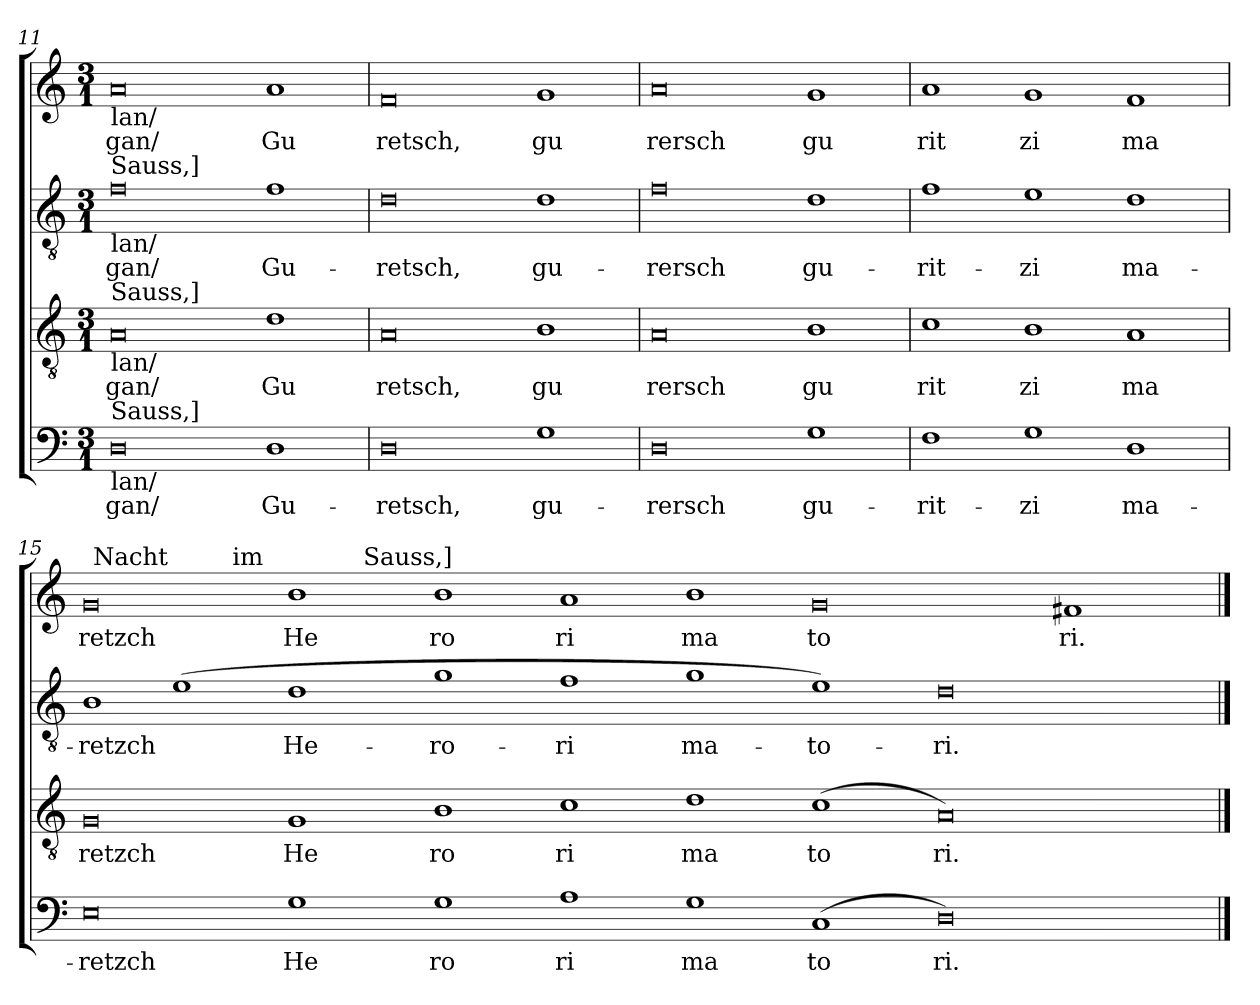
**kern	**text	**kern	**text	**kern	**text	**kern	**text
*part4	*part4	*part3	*part3	*part2	*part2	*part1	*part1
*staff4	*staff4	*staff3	*staff3	*staff2	*staff2	*staff1	*staff1
*clefF4	*	*clefGv2	*	*clefGv2	*	*clefG2	*
*k[]	*	*k[]	*	*k[]	*	*k[]	*
*C:	*	*C:	*	*C:	*	*C:	*
*M3/1	*	*M3/1	*	*M3/1	*	*M3/1	*
=11	=11	=11	=11	=11	=11	=11	=11
!	!	!	!	!	!	!LO:TX:b:t=lan/	!
!	!	!	!	!LO:TX:b:t=lan/	!	!	!
!	!	!	!	!LO:TX:a:t=Sauss,]	!	!	!
!	!	!LO:TX:b:t=lan/	!	!	!	!	!
!	!	!LO:TX:a:t=Sauss,]	!	!	!	!	!
!LO:TX:b:t=lan/	!	!	!	!	!	!	!
!LO:TX:a:t=Sauss,]	!	!	!	!	!	!	!
!	!LO:LY:b	!	!LO:LY:b	!	!LO:LY:b	!	!LO:LY:b
0D	gan/	0A	gan/	0f	gan/	0a	gan/
!	!LO:LY:b	!	!LO:LY:b	!	!LO:LY:b	!	!LO:LY:b
1D	Gu-	1d	Gu	1f	Gu-	1a	Gu
=12	=12	=12	=12	=12	=12	=12	=12
!	!LO:LY:b	!	!LO:LY:b	!	!LO:LY:b	!	!LO:LY:b
0D	-retsch,	0A	retsch,	0d	-retsch,	0f	retsch,
!	!LO:LY:b	!	!LO:LY:b	!	!LO:LY:b	!	!LO:LY:b
1G	gu-	1B	gu	1d	gu-	1g	gu
=13	=13	=13	=13	=13	=13	=13	=13
!	!LO:LY:b	!	!LO:LY:b	!	!LO:LY:b	!	!LO:LY:b
0D	-rersch	0A	rersch	0f	-rersch	0a	rersch
!	!LO:LY:b	!	!LO:LY:b	!	!LO:LY:b	!	!LO:LY:b
1G	gu-	1B	gu	1d	gu-	1g	gu
=14	=14	=14	=14	=14	=14	=14	=14
!	!LO:LY:b	!	!LO:LY:b	!	!LO:LY:b	!	!LO:LY:b
1F	-rit-	1c	rit	1f	-rit-	1a	rit
!	!LO:LY:b	!	!LO:LY:b	!	!LO:LY:b	!	!LO:LY:b
1G	-zi	1B	zi	1e	-zi	1g	zi
!	!LO:LY:b	!	!LO:LY:b	!	!LO:LY:b	!	!LO:LY:b
1D	ma-	1A	ma	1d	ma-	1f	ma
!!LO:LB:g=z
=15	=15	=15	=15	=15	=15	=15	=15
!	!LO:LY:b	!	!LO:LY:b	!	!LO:LY:b	!	!LO:LY:b
*	*	*	*	*	*	*^	*
*	*	*	*	*	*	*	*^	*
*	*	*	*	*	*	*	*	*^	*
0E	-retzch	0G	retzch	1B	-retzch	0g	32ryy	1ryy	1ryy	retzch
!	!	!	!	!	!	!	!LO:TX:a:t=Nacht	!	!	!
.	.	.	.	.	.	.	1ryy	.	.	.
.	.	.	.	(<1e	.	.	.	4...ryy	1ryy	.
.	.	.	.	.	.	.	1ryy	.	.	.
!	!	!	!	!	!	!	!	!LO:TX:a:t=im	!	!
.	.	.	.	.	.	.	.	1ryy	.	.
!	!LO:LY:b	!	!LO:LY:b	!	!LO:LY:b	!	!	!	!	!LO:LY:b
1G	He	1G	He	1d	He-	1b	.	.	4ryy	He
.	.	.	.	.	.	.	1ryy	.	.	.
.	.	.	.	.	.	.	.	.	8ryy	.
.	.	.	.	.	.	.	.	.	32ryy	.
!	!	!	!	!	!	!	!	!	!LO:TX:a:t=Sauss,]	!
.	.	.	.	.	.	.	.	.	1ryy	.
.	.	.	.	.	.	.	.	1ryy	.	.
!	!LO:LY:b	!	!LO:LY:b	!	!LO:LY:b	!	!	!	!	!LO:LY:b
1G	ro	1B	ro	1g	-ro-	1b	.	.	.	ro
.	.	.	.	.	.	.	1ryy	.	.	.
.	.	.	.	.	.	.	.	.	1ryy	.
.	.	.	.	.	.	.	.	1ryy	.	.
!	!LO:LY:b	!	!LO:LY:b	!	!LO:LY:b	!	!	!	!	!LO:LY:b
1A	ri	1c	ri	1f	-ri	1a	.	.	.	ri
.	.	.	.	.	.	.	1ryy	.	.	.
.	.	.	.	.	.	.	.	.	1ryy	.
.	.	.	.	.	.	.	.	1ryy	.	.
!	!LO:LY:b	!	!LO:LY:b	!	!LO:LY:b	!	!	!	!	!LO:LY:b
1G	ma	1d	ma	1g	ma-	1b	.	.	.	ma
.	.	.	.	.	.	.	1ryy	.	.	.
.	.	.	.	.	.	.	.	.	1ryy	.
.	.	.	.	.	.	.	.	1ryy	.	.
!	!LO:LY:b	!	!LO:LY:b	!	!LO:LY:b	!	!	!	!	!LO:LY:b
(>1C	to	(>1c	to	1e)	-to-	0g	.	.	.	to
.	.	.	.	.	.	.	1ryy	.	.	.
.	.	.	.	.	.	.	.	.	1ryy	.
.	.	.	.	.	.	.	.	1ryy	.	.
!	!LO:LY:b	!	!LO:LY:b	!	!LO:LY:b	!	!	!	!	!
0D)	ri.	0A)	ri.	0d	-ri.	.	.	.	.	.
.	.	.	.	.	.	.	1ryy	.	.	.
.	.	.	.	.	.	.	.	.	1ryy	.
.	.	.	.	.	.	.	.	1ryy	.	.
!	!	!	!	!	!	!	!	!	!	!LO:LY:b
.	.	.	.	.	.	1f#	.	.	.	ri.
.	.	.	.	.	.	.	2ryy	.	.	.
.	.	.	.	.	.	.	.	.	2ryy	.
.	.	.	.	.	.	.	.	2ryy	.	.
.	.	.	.	.	.	.	4...ryy	.	.	.
.	.	.	.	.	.	.	.	.	16.ryy	.
.	.	.	.	.	.	.	.	32ryy	.	.
*	*	*	*	*	*	*v	*v	*v	*v	*
==	==	==	==	==	==	==	==
*-	*-	*-	*-	*-	*-	*-	*-
